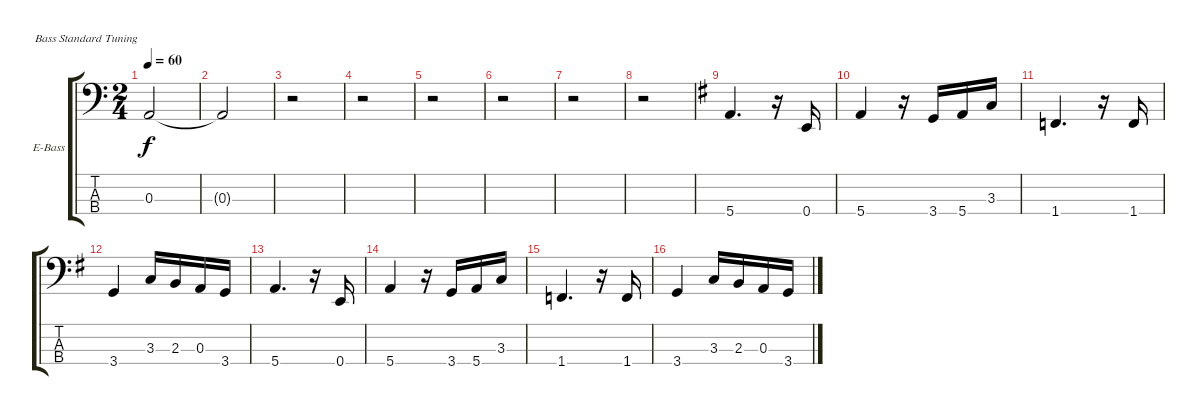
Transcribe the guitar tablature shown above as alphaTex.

\defaultSystemsLayout 4
\bracketExtendMode groupsimilarinstruments
\firstSystemTrackNameOrientation horizontal
\otherSystemsTrackNameOrientation horizontal
\track ("Electric Bass" "E-Bass") {instrument electricbassfinger}
\staff {score tabs}
\tuning (G2 D2 A1 E1)
\ts (2 4)
\tempo 60
\clef f4
\ks aminor
0.3.2{dy f} |
0.3{t}.2 |
r.2 |
r.2 |
r.2 |
r.2 |
r.2 |
r.2 |
\ks eminor
5.4.4{d} r.16 0.4.16 |
5.4.4 r.16 3.4.16 5.4.16 3.3.16 |
1.4.4{d} r.16 1.4.16 |
3.4.4 3.3.16 2.3.16 0.3.16 3.4.16 |
5.4.4{d} r.16 0.4.16 |
5.4.4 r.16 3.4.16 5.4.16 3.3.16 |
1.4.4{d} r.16 1.4.16 |
3.4.4 3.3.16 2.3.16 0.3.16 3.4.16
